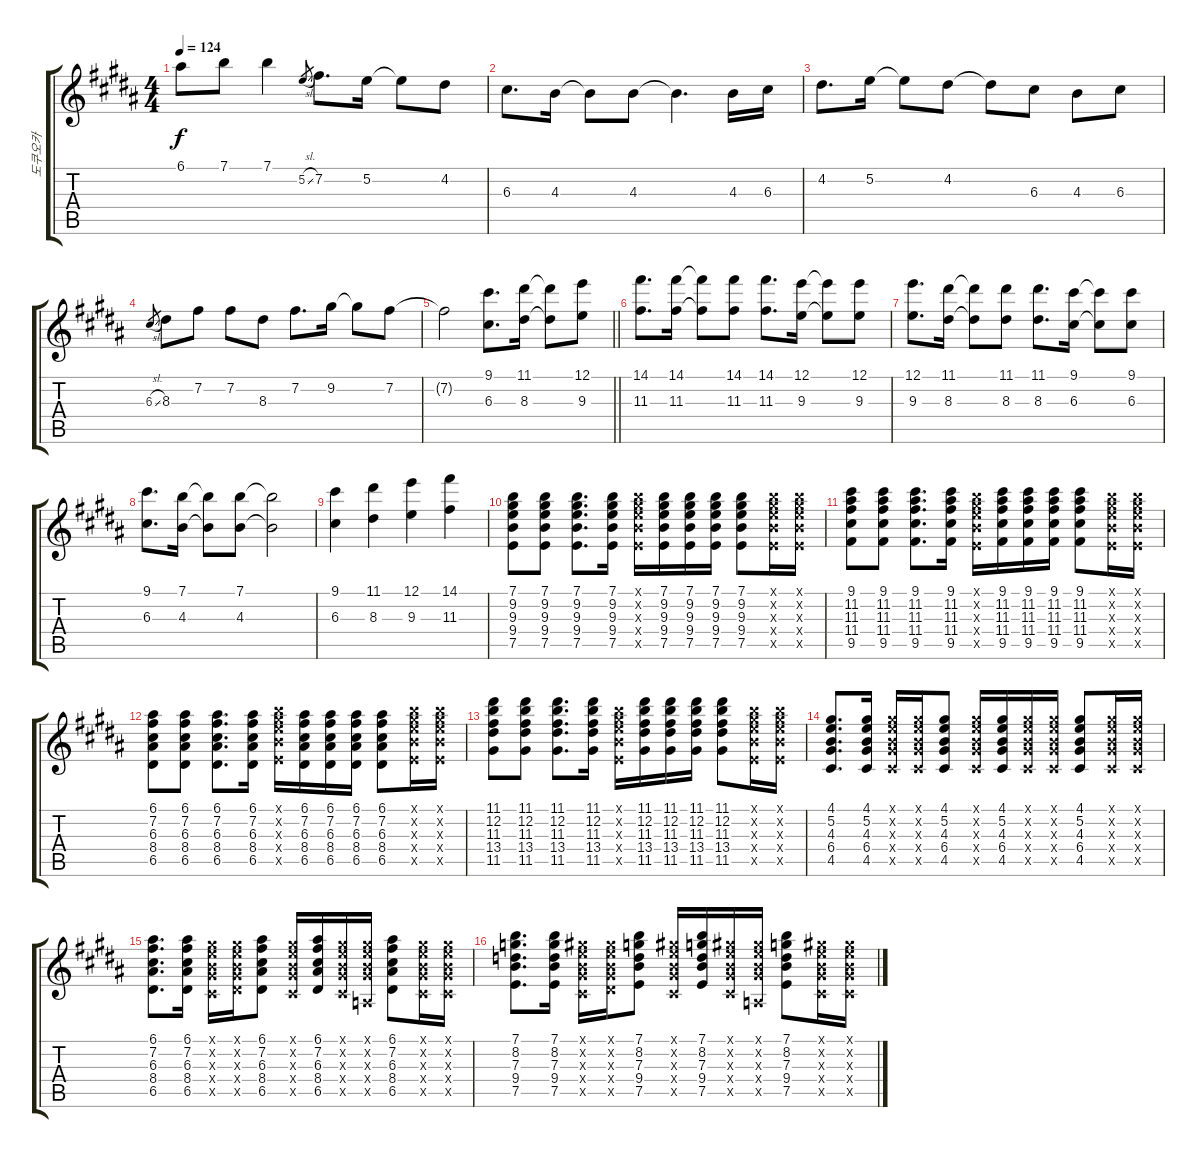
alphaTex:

\track ("도쿠오카" "도쿠오카") {instrument acousticguitarsteel}
\staff {score tabs}
\tuning (E4 B3 G3 D3 A2 E2) {hide}
\ts (4 4)
\tempo 124
\clef g2
\ks b
6.1{t}.8{dy f} 7.1.8 7.1.4 5.2{sl}.8{gr} 7.2.8{d} 5.2.16 5.2{t}.8 4.2.8 |
6.3.8{d} 4.3.16 4.3{t}.8 4.3.8 4.3{t}.4{d} 4.3.16 6.3.16 |
4.2.8{d} 5.2.16 5.2{t}.8 4.2.8 4.2{t}.8 6.3.8 4.3.8 6.3.8 |
6.3{sl}.8{gr} 8.3.8 7.2.8 7.2.8 8.3.8 7.2.8{d} 9.2.16 9.2{t}.8 7.2.8 |
\barLineRight lightlight
7.2{t}.2 (9.1 6.3).8{d} (11.1 8.3).16 (11.1{t} 8.3{t}).8 (12.1 9.3).8 |
(14.1 11.3).8{d} (14.1 11.3).16 (14.1{t} 11.3{t}).8 (14.1 11.3).8 (14.1 11.3).8{d} (12.1 9.3).16 (12.1{t} 9.3{t}).8 (12.1 9.3).8 |
(12.1 9.3).8{d} (11.1 8.3).16 (11.1{t} 8.3{t}).8 (11.1 8.3).8 (11.1 8.3).8{d} (9.1 6.3).16 (9.1{t} 6.3{t}).8 (9.1 6.3).8 |
(9.1 6.3).8{d} (7.1 4.3).16 (7.1{t} 4.3{t}).8 (7.1 4.3).8 (7.1{t} 4.3{t}).2 |
(9.1 6.3).4 (11.1 8.3).4 (12.1 9.3).4 (14.1 11.3).4 |
(7.1 9.2 9.3 9.4 7.5).8{volume 10} (7.1 9.2 9.3 9.4 7.5).8 (7.1 9.2 9.3 9.4 7.5).8{d} (7.1 9.2 9.3 9.4 7.5).16 (7.1{x} 9.2{x} 9.3{x} 9.4{x} 7.5{x}).16 (7.1 9.2 9.3 9.4 7.5).16 (7.1 9.2 9.3 9.4 7.5).16 (7.1 9.2 9.3 9.4 7.5).16 (7.1 9.2 9.3 9.4 7.5).8 (7.1{x} 9.2{x} 9.3{x} 9.4{x} 7.5{x}).16 (7.1{x} 9.2{x} 9.3{x} 9.4{x} 7.5{x}).16 |
(9.1 11.2 11.3 11.4 9.5).8 (9.1 11.2 11.3 11.4 9.5).8 (9.1 11.2 11.3 11.4 9.5).8{d} (9.1 11.2 11.3 11.4 9.5).16 (7.1{x} 9.2{x} 9.3{x} 9.4{x} 7.5{x}).16 (9.1 11.2 11.3 11.4 9.5).16 (9.1 11.2 11.3 11.4 9.5).16 (9.1 11.2 11.3 11.4 9.5).16 (9.1 11.2 11.3 11.4 9.5).8 (7.1{x} 9.2{x} 9.3{x} 9.4{x} 7.5{x}).16 (7.1{x} 9.2{x} 9.3{x} 9.4{x} 7.5{x}).16 |
(6.1 7.2 6.3 8.4 6.5).8 (6.1 7.2 6.3 8.4 6.5).8 (6.1 7.2 6.3 8.4 6.5).8{d} (6.1 7.2 6.3 8.4 6.5).16 (7.1{x} 9.2{x} 9.3{x} 9.4{x} 7.5{x}).16 (6.1 7.2 6.3 8.4 6.5).16 (6.1 7.2 6.3 8.4 6.5).16 (6.1 7.2 6.3 8.4 6.5).16 (6.1 7.2 6.3 8.4 6.5).8 (7.1{x} 9.2{x} 9.3{x} 9.4{x} 7.5{x}).16 (7.1{x} 9.2{x} 9.3{x} 9.4{x} 7.5{x}).16 |
(11.1 12.2 11.3 13.4 11.5).8 (11.1 12.2 11.3 13.4 11.5).8 (11.1 12.2 11.3 13.4 11.5).8{d} (11.1 12.2 11.3 13.4 11.5).16 (7.1{x} 9.2{x} 9.3{x} 9.4{x} 7.5{x}).16 (11.1 12.2 11.3 13.4 11.5).16 (11.1 12.2 11.3 13.4 11.5).16 (11.1 12.2 11.3 13.4 11.5).16 (11.1 12.2 11.3 13.4 11.5).8 (7.1{x} 9.2{x} 9.3{x} 9.4{x} 7.5{x}).16 (7.1{x} 9.2{x} 9.3{x} 9.4{x} 7.5{x}).16 |
(4.1 5.2 4.3 6.4 4.5).8{d} (4.1 5.2 4.3 6.4 4.5).16 (4.1{x} 5.2{x} 4.3{x} 6.4{x} 4.5{x}).16 (4.1{x} 5.2{x} 4.3{x} 6.4{x} 4.5{x}).16 (4.1 5.2 4.3 6.4 4.5).8 (4.1{x} 5.2{x} 4.3{x} 6.4{x} 4.5{x}).16 (4.1 5.2 4.3 6.4 4.5).16 (4.1{x} 5.2{x} 4.3{x} 6.4{x} 4.5{x}).16 (4.1{x} 5.2{x} 4.3{x} 6.4{x} 4.5{x}).16 (4.1 5.2 4.3 6.4 4.5).8 (4.1{x} 5.2{x} 4.3{x} 6.4{x} 4.5{x}).16 (4.1{x} 5.2{x} 4.3{x} 6.4{x} 4.5{x}).16 |
(6.1 7.2 6.3 8.4 6.5).8{d} (6.1 7.2 6.3 8.4 6.5).16 (4.1{x} 5.2{x} 4.3{x} 6.4{x} 4.5{x}).16 (4.1{x} 5.2{x} 4.3{x} 6.4{x} 6.5{x}).16 (6.1 7.2 6.3 8.4 6.5).8 (4.1{x} 5.2{x} 4.3{x} 6.4{x} 4.5{x}).16 (6.1 7.2 6.3 8.4 6.5).16 (4.1{x} 5.2{x} 4.3{x} 6.4{x} 4.5{x}).16 (4.1{x} 5.2{x} 4.3{x} 6.4{x} 0.5{x}).16 (6.1 7.2 6.3 8.4 6.5).8 (4.1{x} 5.2{x} 4.3{x} 6.4{x} 4.5{x}).16 (4.1{x} 5.2{x} 4.3{x} 6.4{x} 4.5{x}).16 |
(7.1 8.2 7.3 9.4 7.5).8{d} (7.1 8.2 7.3 9.4 7.5).16 (4.1{x} 5.2{x} 4.3{x} 6.4{x} 4.5{x}).16 (4.1{x} 5.2{x} 4.3{x} 6.4{x} 6.5{x}).16 (7.1 8.2 7.3 9.4 7.5).8 (4.1{x} 5.2{x} 4.3{x} 6.4{x} 4.5{x}).16 (7.1 8.2 7.3 9.4 7.5).16 (4.1{x} 5.2{x} 4.3{x} 6.4{x} 4.5{x}).16 (4.1{x} 5.2{x} 4.3{x} 6.4{x} 0.5{x}).16 (7.1 8.2 7.3 9.4 7.5).8 (4.1{x} 5.2{x} 4.3{x} 6.4{x} 4.5{x}).16 (4.1{x} 5.2{x} 4.3{x} 6.4{x} 4.5{x}).16
